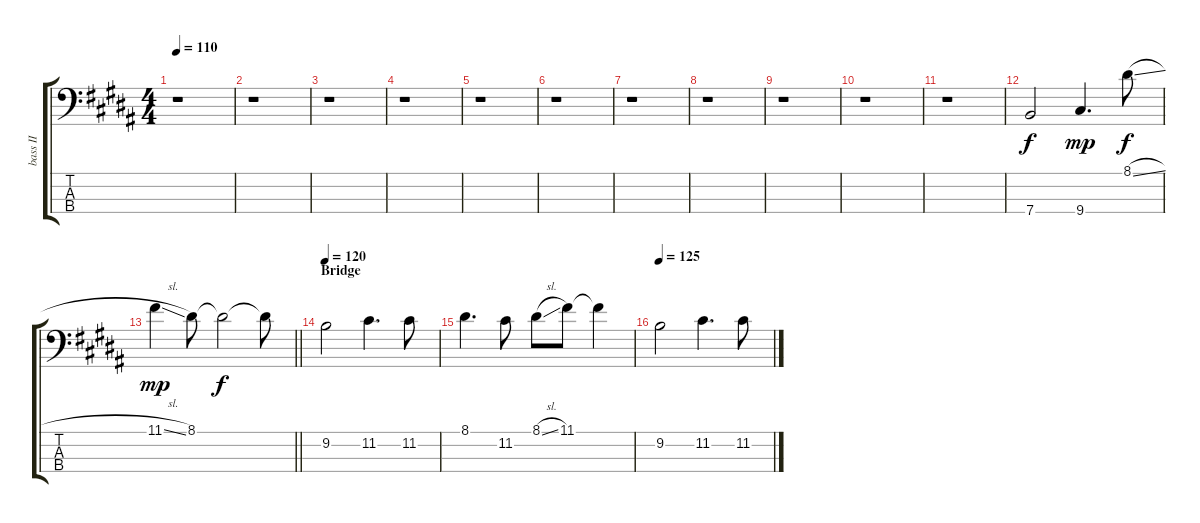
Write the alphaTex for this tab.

\track ("bass II" "bass II") {instrument fretlessbass}
\staff {score tabs}
\tuning (G2 D2 A1 E1) {hide}
\ts (4 4)
\tempo 110
\clef f4
\ks b
r.1{dy f} |
r.1 |
r.1 |
r.1 |
r.1 |
r.1 |
r.1 |
r.1 |
r.1 |
r.1 |
r.1 |
7.4.2 9.4.4{d dy mp} 8.1{sl}.8{dy f} |
\barLineRight lightlight
11.1{sl}.4{dy mp} 8.1.8 8.1{t}.2{dy f} 8.1{t}.8 |
\section ("" "Bridge")
\tempo 120
9.2.2 11.2.4{d} 11.2.8 |
8.1.4{d} 11.2.8 8.1{sl}.8 11.1.8 11.1{t}.4 |
\tempo 125
9.2.2 11.2.4{d} 11.2.8
